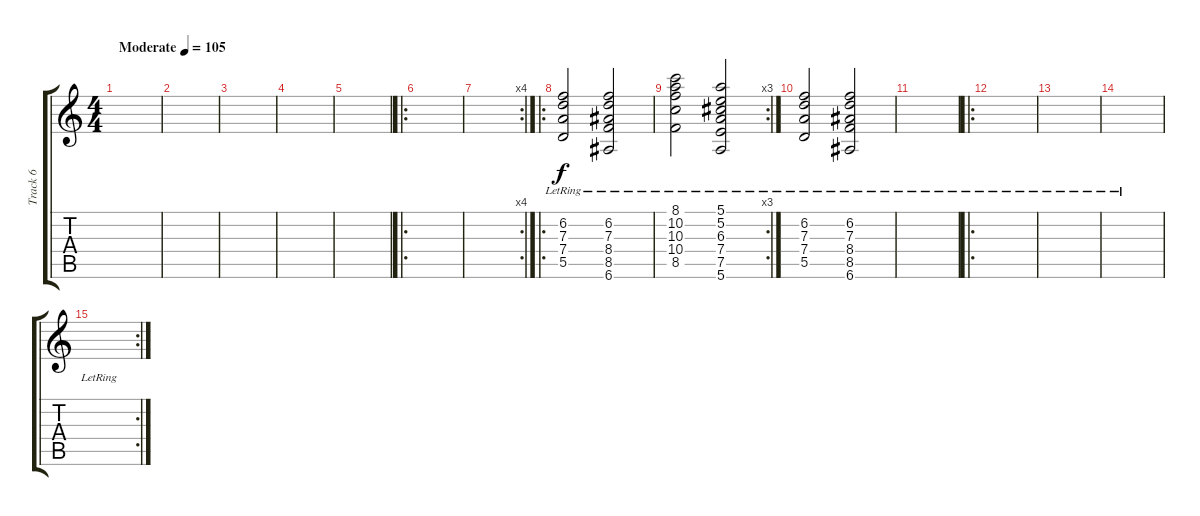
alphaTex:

\track ("Track 6" "Track 6") {instrument electricguitarjazz}
\staff {score tabs}
\tuning (E4 B3 G3 D3 A2 E2) {hide}
\ts (4 4)
\tempo (105 "Moderate")
\clef g2
\ks c
|
|
|
|
|
\ro
|
\rc 4
|
\ro
(6.2{lr} 7.3{lr} 7.4{lr} 5.5{lr}).2 (6.2{lr} 7.3{lr} 8.4{lr} 8.5{lr} 6.6{lr}).2 |
\rc 3
(8.1{lr} 10.2{lr} 10.3{lr} 10.4{lr} 8.5{lr}).2 (5.1{lr} 5.2{lr} 6.3{lr} 7.4{lr} 7.5{lr} 5.6{lr}).2 |
(6.2{lr} 7.3{lr} 7.4{lr} 5.5{lr}).2 (6.2{lr} 7.3{lr} 8.4{lr} 8.5{lr} 6.6{lr}).2 |
|
\ro
|
|
|
\rc 2
